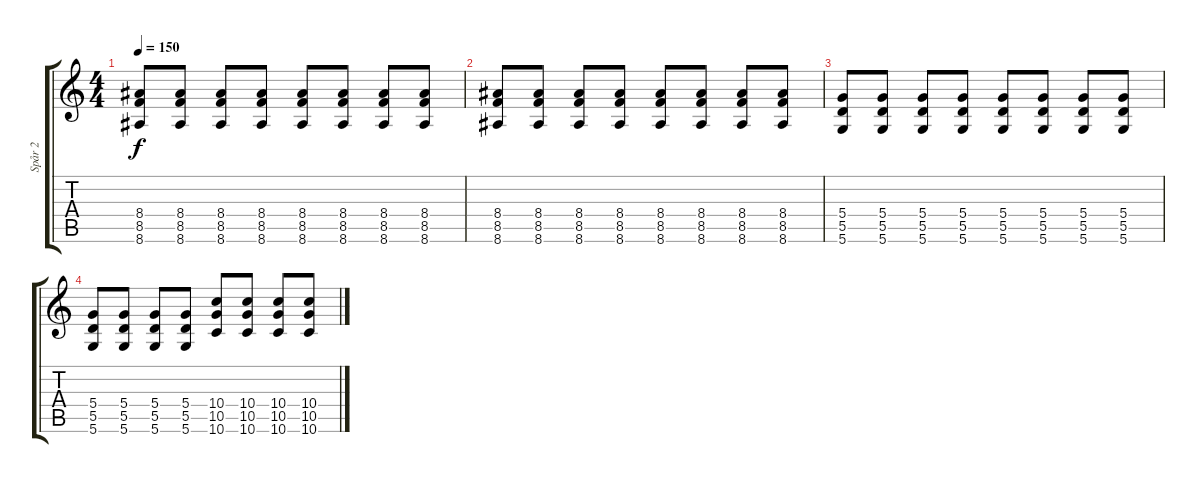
\track ("Spår 2" "Spår 2") {instrument distortionguitar}
\staff {score tabs}
\tuning (E4 B3 G3 D3 A2 D2) {hide}
\ts (4 4)
\tempo 150
\clef g2
\ks c
(8.4 8.5 8.6).8{dy f} (8.4 8.5 8.6).8 (8.4 8.5 8.6).8 (8.4 8.5 8.6).8 (8.4 8.5 8.6).8 (8.4 8.5 8.6).8 (8.4 8.5 8.6).8 (8.4 8.5 8.6).8 |
(8.4 8.5 8.6).8 (8.4 8.5 8.6).8 (8.4 8.5 8.6).8 (8.4 8.5 8.6).8 (8.4 8.5 8.6).8 (8.4 8.5 8.6).8 (8.4 8.5 8.6).8 (8.4 8.5 8.6).8 |
(5.4 5.5 5.6).8 (5.4 5.5 5.6).8 (5.4 5.5 5.6).8 (5.4 5.5 5.6).8 (5.4 5.5 5.6).8 (5.4 5.5 5.6).8 (5.4 5.5 5.6).8 (5.4 5.5 5.6).8 |
(5.4 5.5 5.6).8 (5.4 5.5 5.6).8 (5.4 5.5 5.6).8 (5.4 5.5 5.6).8 (10.4 10.5 10.6).8 (10.4 10.5 10.6).8 (10.4 10.5 10.6).8 (10.4 10.5 10.6).8
